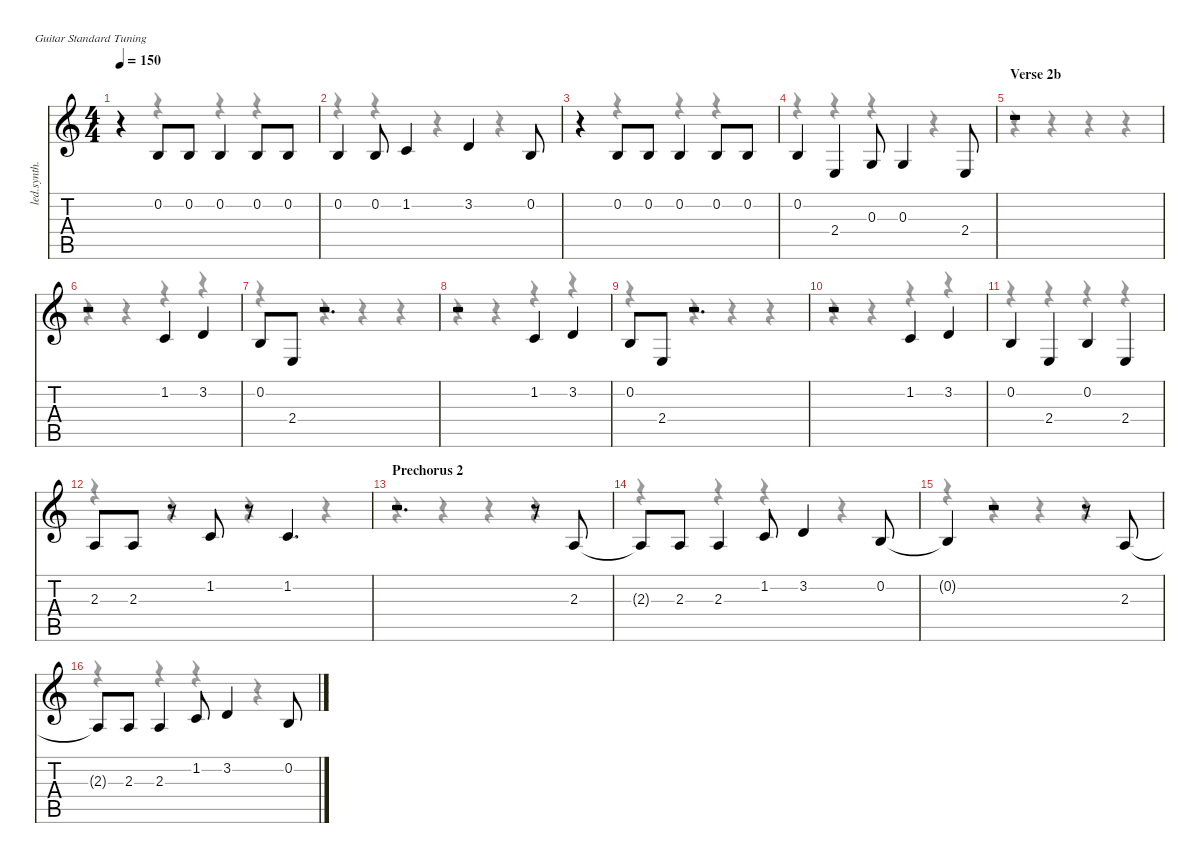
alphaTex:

\defaultSystemsLayout 4
\hideDynamics
\bracketExtendMode nobrackets
\otherSystemsTrackNameOrientation horizontal
\track ("Vocal" "led.synth.") {instrument lead6voice}
\staff {score tabs}
\tuning (E4 B3 G3 D3 A2 E2)
\voice
\ts (4 4)
\tempo 150
\clef g2
\ks c
r.4{dy f beam Up} 0.2.8{beam Up} 0.2.8{beam Up} 0.2.4{beam Up} 0.2.8{beam Up} 0.2.8{beam Up} |
0.2.4{beam Up} 0.2.8{beam Up} 1.2.4{beam Up} 3.2.4{beam Up} 0.2.8{beam Up} |
r.4{beam Up} 0.2.8{beam Up} 0.2.8{beam Up} 0.2.4{beam Up} 0.2.8{beam Up} 0.2.8{beam Up} |
0.2.4{beam Up} 2.4.4{beam Up} 0.3.8{beam Up} 0.3.4{beam Up} 2.4.8{beam Up} |
\section ("" "Verse 2b")
r.1{beam Up} |
r.2{beam Up} 1.2.4{beam Up} 3.2.4{beam Up} |
0.2.8{beam Up} 2.4.8{beam Up} r.2{d beam Up} |
r.2{beam Up} 1.2.4{beam Up} 3.2.4{beam Up} |
0.2.8{beam Up} 2.4.8{beam Up} r.2{d beam Up} |
r.2{beam Up} 1.2.4{beam Up} 3.2.4{beam Up} |
0.2.4{beam Up} 2.4.4{beam Up} 0.2.4{beam Up} 2.4.4{beam Up} |
2.3.8{beam Up} 2.3.8{beam Up} r.8{beam Up} 1.2.8{beam Up} r.8{beam Up} 1.2.4{d beam Up} |
\section ("" "Prechorus 2")
r.2{d beam Up} r.8{beam Up} 2.3.8{beam Up} |
2.3{t}.8{beam Up} 2.3.8{beam Up} 2.3.4{beam Up} 1.2.8{beam Up} 3.2.4{beam Up} 0.2.8{beam Up} |
0.2{t}.4{beam Up} r.2{beam Up} r.8{beam Up} 2.3.8{beam Up} |
2.3{t}.8{beam Up} 2.3.8{beam Up} 2.3.4{beam Up} 1.2.8{beam Up} 3.2.4{beam Up} 0.2.8{beam Up}
\voice
\clef g2
\ottava regular
\simile none
\ks c
r.4{dy mf beam Down} r.4{beam Down} r.4{beam Down} r.4{beam Down} |
r.4{beam Down} r.4{beam Down} r.4{beam Down} r.4{beam Down} |
r.4{beam Down} r.4{beam Down} r.4{beam Down} r.4{beam Down} |
r.4{beam Down} r.4{beam Down} r.4{beam Down} r.4{beam Down} |
r.4{beam Down} r.4{beam Down} r.4{beam Down} r.4{beam Down} |
r.4{beam Down} r.4{beam Down} r.4{beam Down} r.4{beam Down} |
r.4{beam Down} r.4{beam Down} r.4{beam Down} r.4{beam Down} |
r.4{beam Down} r.4{beam Down} r.4{beam Down} r.4{beam Down} |
r.4{beam Down} r.4{beam Down} r.4{beam Down} r.4{beam Down} |
r.4{beam Down} r.4{beam Down} r.4{beam Down} r.4{beam Down} |
r.4{beam Down} r.4{beam Down} r.4{beam Down} r.4{beam Down} |
r.4{beam Down} r.4{beam Down} r.4{beam Down} r.4{beam Down} |
r.4{beam Down} r.4{beam Down} r.4{beam Down} r.4{beam Down} |
r.4{beam Down} r.4{beam Down} r.4{beam Down} r.4{beam Down} |
r.4{beam Down} r.4{beam Down} r.4{beam Down} r.4{beam Down} |
r.4{beam Down} r.4{beam Down} r.4{beam Down} r.4{beam Down}
